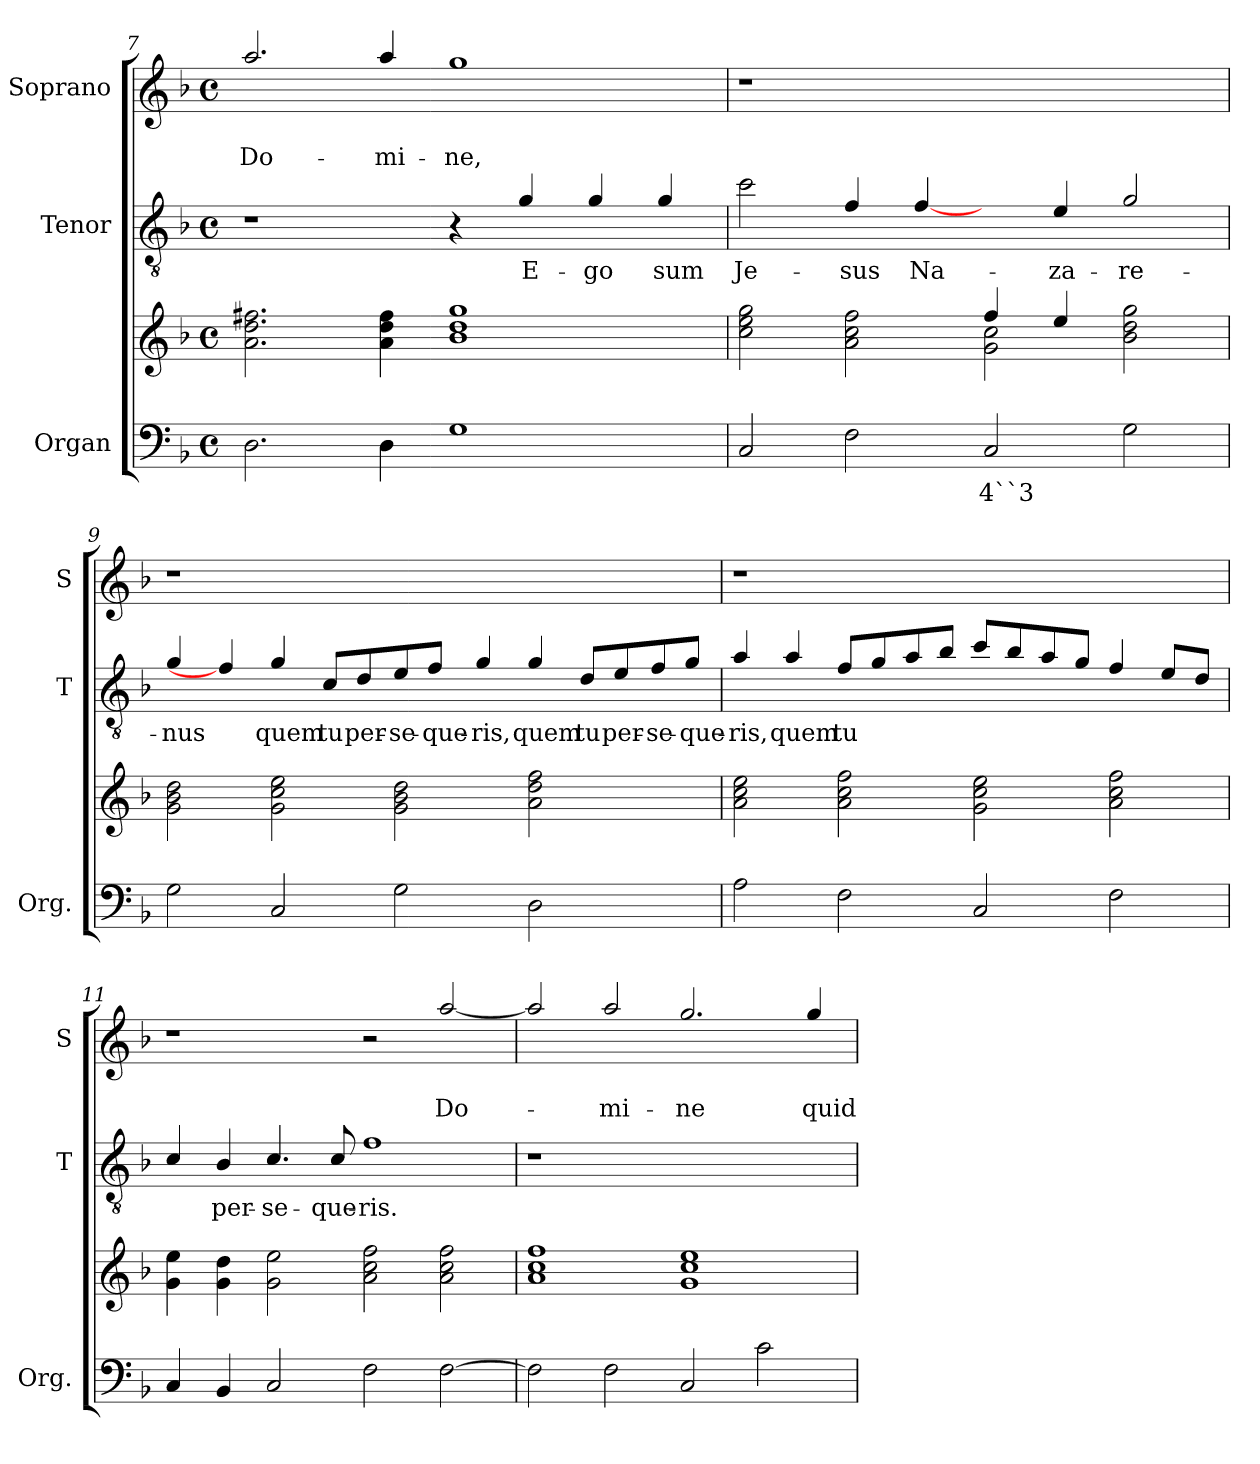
**kern	**text	**kern	**kern	**text	**kern	**text	**text
*part3	*part3	*part3	*part2	*part2	*part1	*part1	*part1
*staff4	*staff4	*staff3	*staff2	*staff2	*staff1	*staff1	*staff1
*I"Organ	*	*	*I"Tenor	*	*I"Soprano	*	*
*I'Org.	*	*	*I'T	*	*I'S	*	*
*clefF4	*	*clefG2	*clefGv2	*	*clefG2	*	*
*	*	*	*ITrd7c12	*	*ITrd7c12	*	*
*k[b-]	*	*k[b-]	*k[b-]	*	*k[b-]	*	*
*F:	*	*F:	*F:	*	*F:	*	*
*M4/4	*	*M4/4	*M4/4	*	*M4/4	*	*
*met(c)	*	*met(c)	*met(c)	*	*met(c)	*	*
=7	=7	=7	=7	=7	=7	=7	=7
!	!	!	!	!	!	!	!LO:LY:b
2.D\	.	2.a!\ 2.dd!\ 2.ff#X!\	1r	.	2.a/	.	Do-
!	!	!	!	!	!	!	!LO:LY:b
4D\	.	4a!\ 4dd!\ 4ff#!\	.	.	4a/	.	-mi-
!	!	!	!	!	!	!	!LO:LY:b
1G	.	1b-! 1dd! 1gg!	4r	.	1g	.	-ne,
!	!	!	!	!LO:LY:b	!	!	!
.	.	.	4G/	E-	.	.	.
!	!	!	!	!LO:LY:b	!	!	!
.	.	.	4G/	-go	.	.	.
!	!	!	!	!LO:LY:b	!	!	!
.	.	.	4G/	sum	.	.	.
!!LO:LB:g=z
=8	=8	=8	=8	=8	=8	=8	=8
*	*	*^	*	*	*	*	*
!	!	!	!	!	!LO:LY:b	!	!	!
2C/	.	2cc!\ 2ee!\ 2gg!\	1ryy	2c\	Je-	1r	.	.
!	!	!	!	!	!LO:LY:b	!	!	!
2F\	.	2a!\ 2cc!\ 2ff!\	.	4F/	-sus	.	.	.
!	!	!	!	!	!LO:LY:b	!	!	!
.	.	.	.	[4F/	Na-	.	.	.
!	!LO:LY:b	!	!	!	!	!	!	!
2C/	4``3	4ff!/	2g\ 2cc\	4ryy	.	1ryy	.	.
!	!	!	!	!	!LO:LY:b	!	!	!
.	.	4ee!/	.	4E/	-za-	.	.	.
!	!	!	!	!	!LO:LY:b	!	!	!
2G\	.	2b-!\ 2dd!\ 2gg!\	2ryy	2G/	-re-	.	.	.
*	*	*v	*v	*	*	*	*	*
=9	=9	=9	=9	=9	=9	=9	=9
*	*	*^	*	*	*	*	*
!	!	!	!	!	!LO:LY:b	!	!	!
*	*	*v	*v	*	*	*	*	*
2G\	.	2g!\ 2b-!\ 2dd!\	4G/	-nus	1r	.	.
.	.	.	4F/]	.	.	.	.
!	!	!	!	!LO:LY:b	!	!	!
2C/	.	2g!\ 2cc!\ 2ee!\	4G/	quem	.	.	.
!	!	!	!	!LO:LY:b	!	!	!
.	.	.	8C/L	tu	.	.	.
!	!	!	!	!LO:LY:b	!	!	!
.	.	.	8D/	per-	.	.	.
!	!	!	!	!LO:LY:b	!	!	!
2G\	.	2g!\ 2b-!\ 2dd!\	8E/	-se-	1ryy	.	.
!	!	!	!	!LO:LY:b	!	!	!
.	.	.	8F/J	-que-	.	.	.
!	!	!	!	!LO:LY:b	!	!	!
.	.	.	4G/	-ris,	.	.	.
!	!	!	!	!LO:LY:b	!	!	!
2D\	.	2a!\ 2dd!\ 2ff!\	4G/	quem	.	.	.
!	!	!	!	!LO:LY:b	!	!	!
.	.	.	8D/L	tu	.	.	.
!	!	!	!	!LO:LY:b	!	!	!
.	.	.	8E/	per-	.	.	.
!	!	!	!	!LO:LY:b	!	!	!
4ryy	.	4ryy	8F/	-se-	4ryy	.	.
!	!	!	!	!LO:LY:b	!	!	!
.	.	.	8G/J	-que-	.	.	.
=10	=10	=10	=10	=10	=10	=10	=10
!	!	!	!	!LO:LY:b	!	!	!
2A\	.	2a!\ 2cc!\ 2ee!\	4A/	-ris,	1r	.	.
!	!	!	!	!LO:LY:b	!	!	!
.	.	.	4A/	quem	.	.	.
!	!	!	!	!LO:LY:b	!	!	!
2F\	.	2a!\ 2cc!\ 2ff!\	8F/L	tu	.	.	.
.	.	.	8G/	.	.	.	.
.	.	.	8A/	.	.	.	.
.	.	.	8B-/J	.	.	.	.
2C/	.	2g!\ 2cc!\ 2ee!\	8c/L	.	1ryy	.	.
.	.	.	8B-/	.	.	.	.
.	.	.	8A/	.	.	.	.
.	.	.	8G/J	.	.	.	.
2F\	.	2a!\ 2cc!\ 2ff!\	4F/	.	.	.	.
.	.	.	8E/L	.	.	.	.
.	.	.	8D/J	.	.	.	.
!!LO:PB:g=z
=11	=11	=11	=11	=11	=11	=11	=11
4C/	.	4g!\ 4ee!\	4C/	.	1r	.	.
!	!	!	!	!LO:LY:b	!	!	!
4BB-/	.	4g!\ 4dd!\	4BB-/	per-	.	.	.
!	!	!	!	!LO:LY:b	!	!	!
2C/	.	2g!\ 2ee!\	4.C/	-se-	.	.	.
!	!	!	!	!LO:LY:b	!	!	!
.	.	.	8C/	-que-	.	.	.
!	!	!	!	!LO:LY:b	!	!	!
2F\	.	2a!\ 2cc!\ 2ff!\	1F	-ris.	2r	.	.
!	!	!	!	!	!	!	!LO:LY:b
[2F\	.	2a!\ 2cc!\ 2ff!\	.	.	[2a/	.	Do-
=12	=12	=12	=12	=12	=12	=12	=12
2F\]	.	1a! 1cc! 1ff!	1r	.	2a/]	.	.
!	!	!	!	!	!	!	!LO:LY:b
2F\	.	.	.	.	2a/	.	-mi-
!	!	!	!	!	!	!	!LO:LY:b
2C/	.	1g! 1cc! 1ee!	1ryy	.	2.g/	.	-ne
2c\	.	.	.	.	.	.	.
!	!	!	!	!	!	!	!LO:LY:b
.	.	.	.	.	4g/	.	quid
=	=	=	=	=	=	=	=
*-	*-	*-	*-	*-	*-	*-	*-
